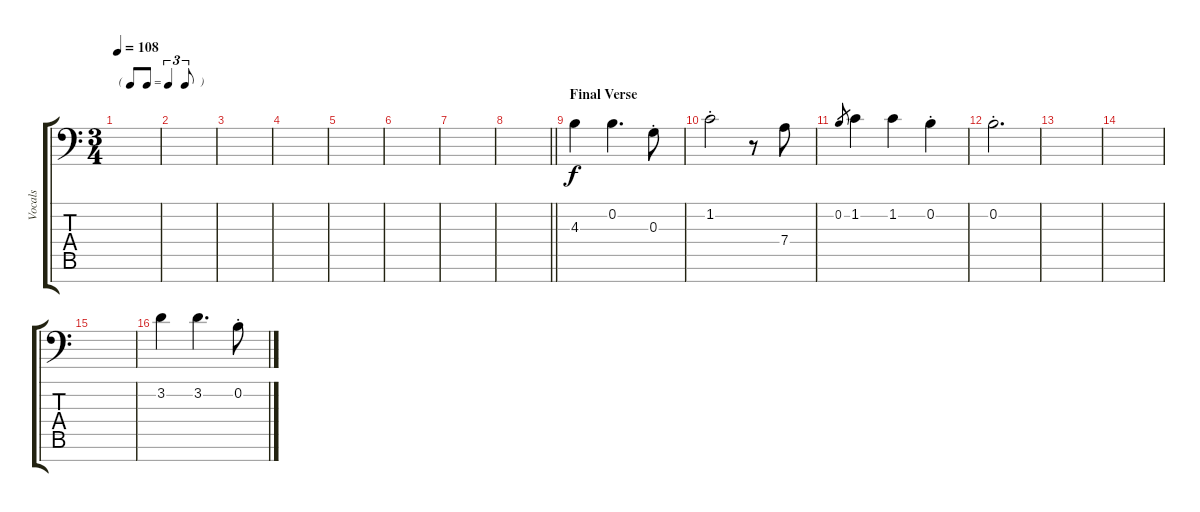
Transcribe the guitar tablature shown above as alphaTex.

\track ("Vocals" "Vocals") {instrument synthvoice}
\staff {score tabs}
\tuning (E4 B3 G3 D3 A2 E2 C-1) {hide}
\ts (3 4)
\tf triplet8th
\tempo 108
\clef f4
\ks c
|
|
|
|
|
|
|
\barLineRight lightlight
|
\section ("" "Final Verse")
4.3.4 0.2.4{d} 0.3{st}.8 |
1.2{st}.2 r.8 7.4.8 |
0.2.8{gr} 1.2.4 1.2.4 0.2{st}.4 |
0.2{st}.2{d} |
|
|
|
3.2.4 3.2.4{d} 0.2{st}.8
